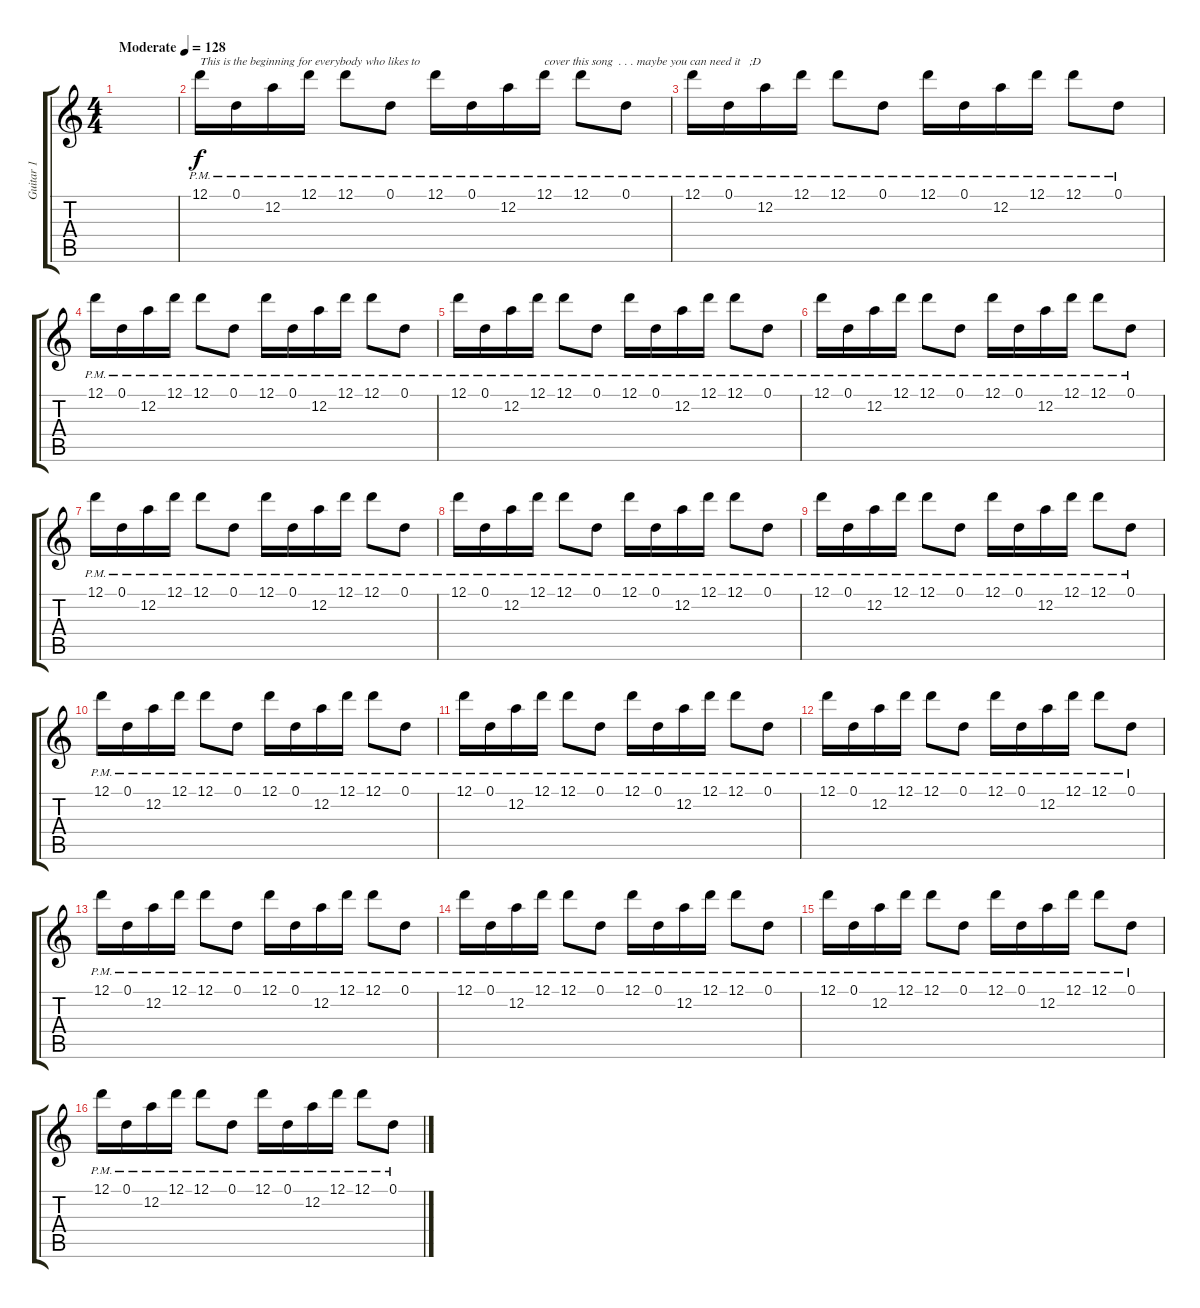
\track ("Guitar 1" "Guitar 1") {instrument electricguitarclean}
\staff {score tabs}
\tuning (D4 A3 F3 C3 G2 D2) {hide}
\ts (4 4)
\tempo (128 "Moderate")
\clef g2
\ks c
|
12.1{pm}.16{txt "This is the beginning for everybody who likes to"} 0.1{pm}.16 12.2{pm}.16 12.1{pm}.16 12.1{pm}.8 0.1{pm}.8 12.1{pm}.16 0.1{pm}.16 12.2{pm}.16 12.1{pm}.16{txt "cover this song  . . . maybe you can need it   ;D"} 12.1{pm}.8 0.1{pm}.8 |
12.1{pm}.16 0.1{pm}.16 12.2{pm}.16 12.1{pm}.16 12.1{pm}.8 0.1{pm}.8 12.1{pm}.16 0.1{pm}.16 12.2{pm}.16 12.1{pm}.16 12.1{pm}.8 0.1{pm}.8 |
12.1{pm}.16 0.1{pm}.16 12.2{pm}.16 12.1{pm}.16 12.1{pm}.8 0.1{pm}.8 12.1{pm}.16 0.1{pm}.16 12.2{pm}.16 12.1{pm}.16 12.1{pm}.8 0.1{pm}.8 |
12.1{pm}.16 0.1{pm}.16 12.2{pm}.16 12.1{pm}.16 12.1{pm}.8 0.1{pm}.8 12.1{pm}.16 0.1{pm}.16 12.2{pm}.16 12.1{pm}.16 12.1{pm}.8 0.1{pm}.8 |
12.1{pm}.16 0.1{pm}.16 12.2{pm}.16 12.1{pm}.16 12.1{pm}.8 0.1{pm}.8 12.1{pm}.16 0.1{pm}.16 12.2{pm}.16 12.1{pm}.16 12.1{pm}.8 0.1{pm}.8 |
12.1{pm}.16 0.1{pm}.16 12.2{pm}.16 12.1{pm}.16 12.1{pm}.8 0.1{pm}.8 12.1{pm}.16 0.1{pm}.16 12.2{pm}.16 12.1{pm}.16 12.1{pm}.8 0.1{pm}.8 |
12.1{pm}.16 0.1{pm}.16 12.2{pm}.16 12.1{pm}.16 12.1{pm}.8 0.1{pm}.8 12.1{pm}.16 0.1{pm}.16 12.2{pm}.16 12.1{pm}.16 12.1{pm}.8 0.1{pm}.8 |
12.1{pm}.16 0.1{pm}.16 12.2{pm}.16 12.1{pm}.16 12.1{pm}.8 0.1{pm}.8 12.1{pm}.16 0.1{pm}.16 12.2{pm}.16 12.1{pm}.16 12.1{pm}.8 0.1{pm}.8 |
12.1{pm}.16 0.1{pm}.16 12.2{pm}.16 12.1{pm}.16 12.1{pm}.8 0.1{pm}.8 12.1{pm}.16 0.1{pm}.16 12.2{pm}.16 12.1{pm}.16 12.1{pm}.8 0.1{pm}.8 |
12.1{pm}.16 0.1{pm}.16 12.2{pm}.16 12.1{pm}.16 12.1{pm}.8 0.1{pm}.8 12.1{pm}.16 0.1{pm}.16 12.2{pm}.16 12.1{pm}.16 12.1{pm}.8 0.1{pm}.8 |
12.1{pm}.16 0.1{pm}.16 12.2{pm}.16 12.1{pm}.16 12.1{pm}.8 0.1{pm}.8 12.1{pm}.16 0.1{pm}.16 12.2{pm}.16 12.1{pm}.16 12.1{pm}.8 0.1{pm}.8 |
12.1{pm}.16 0.1{pm}.16 12.2{pm}.16 12.1{pm}.16 12.1{pm}.8 0.1{pm}.8 12.1{pm}.16 0.1{pm}.16 12.2{pm}.16 12.1{pm}.16 12.1{pm}.8 0.1{pm}.8 |
12.1{pm}.16 0.1{pm}.16 12.2{pm}.16 12.1{pm}.16 12.1{pm}.8 0.1{pm}.8 12.1{pm}.16 0.1{pm}.16 12.2{pm}.16 12.1{pm}.16 12.1{pm}.8 0.1{pm}.8 |
12.1{pm}.16 0.1{pm}.16 12.2{pm}.16 12.1{pm}.16 12.1{pm}.8 0.1{pm}.8 12.1{pm}.16 0.1{pm}.16 12.2{pm}.16 12.1{pm}.16 12.1{pm}.8 0.1{pm}.8 |
12.1{pm}.16 0.1{pm}.16 12.2{pm}.16 12.1{pm}.16 12.1{pm}.8 0.1{pm}.8 12.1{pm}.16 0.1{pm}.16 12.2{pm}.16 12.1{pm}.16 12.1{pm}.8 0.1{pm}.8
